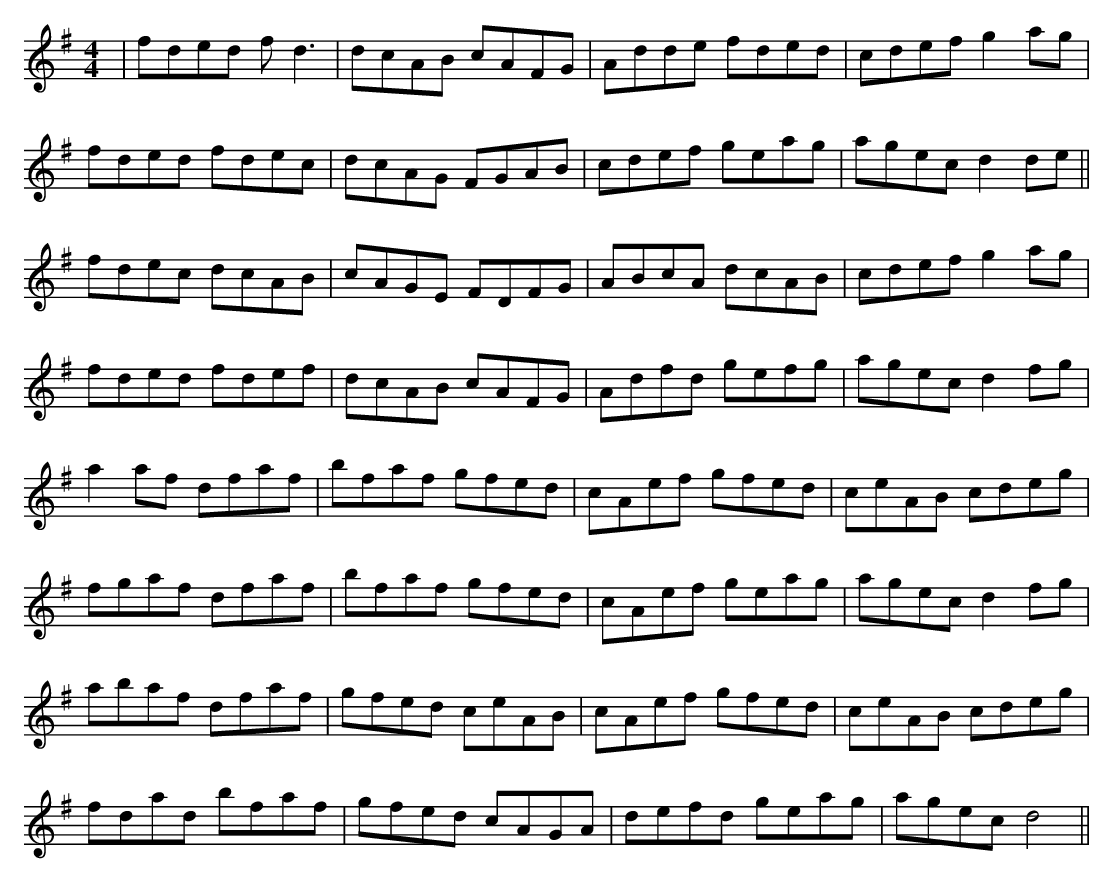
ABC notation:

X:1
M:4/4
K:Dmix
|fded f d3|dcAB cAFG|Adde fded|cdef g2 ag|
fded fdec|dcAG FGAB|cdef geag|agec d2 de||
fdec dcAB|cAGE FDFG|ABcA dcAB|cdef g2 ag|
fded fdef|dcAB cAFG|Adfd gefg|agec d2 fg|
a2 af dfaf|bfaf gfed|cAef gfed|ceAB cdeg|
fgaf dfaf|bfaf gfed|cAef geag|agec d2 fg|
abaf dfaf|gfed ceAB|cAef gfed|ceAB cdeg|
fdad bfaf|gfed cAGA|defd geag|agec d4||
